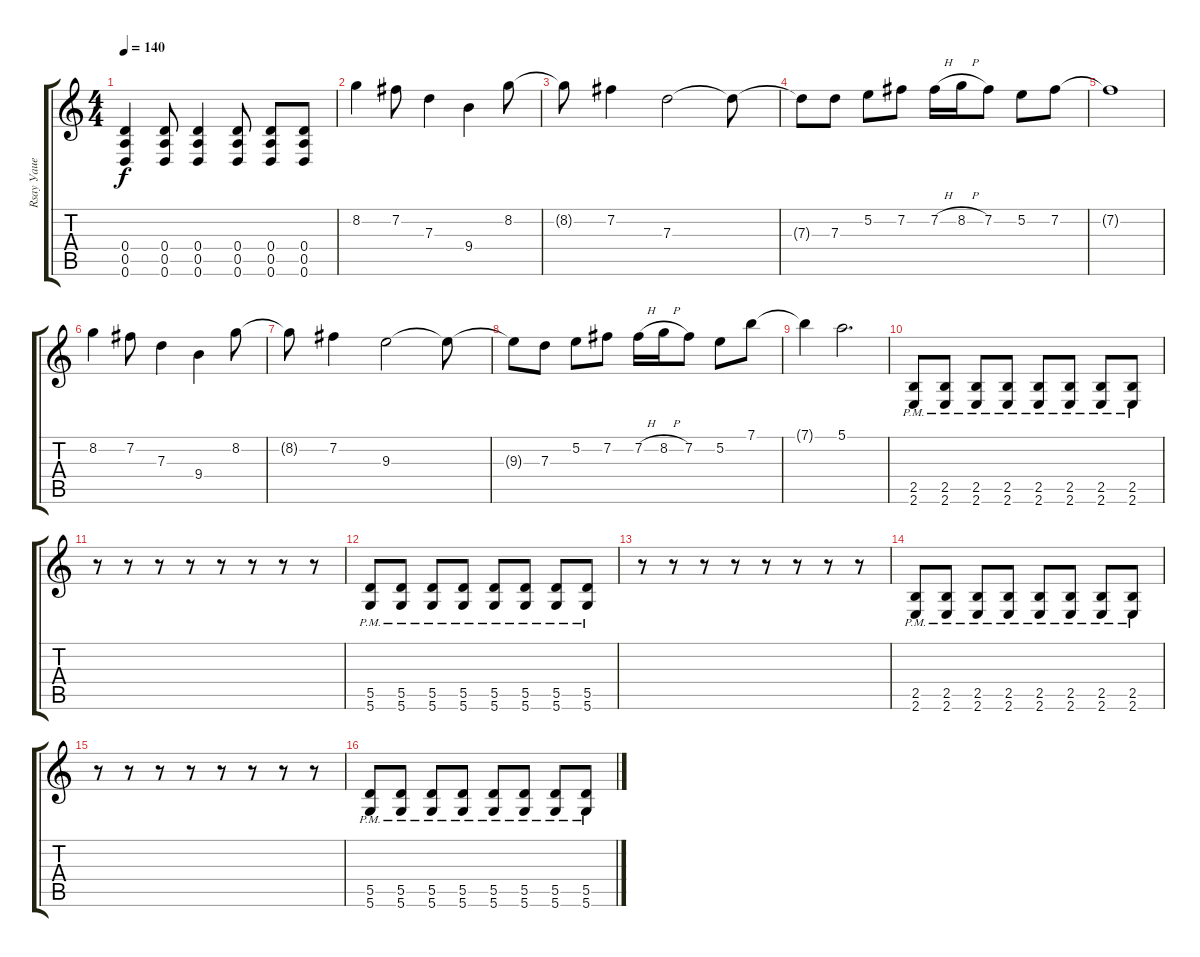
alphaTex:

\track ("Rsay Уаие" "Rsay Уаие") {instrument distortionguitar}
\staff {score tabs}
\tuning (E4 B3 G3 D3 A2 D2) {hide}
\ts (4 4)
\tempo 140
\clef g2
\ks c
(0.4 0.5 0.6).4{dy f} (0.4 0.5 0.6).8 (0.4 0.5 0.6).4 (0.4 0.5 0.6).8 (0.4 0.5 0.6).8 (0.4 0.5 0.6).8 |
8.2.4 7.2.8 7.3.4 9.4.4 8.2.8 |
8.2{t}.8 7.2.4 7.3.2 7.3{t}.8 |
7.3{t}.8 7.3.8 5.2.8 7.2.8 7.2{h}.16 8.2{h}.16 7.2.8 5.2.8 7.2.8 |
7.2{t}.1 |
8.2.4 7.2.8 7.3.4 9.4.4 8.2.8 |
8.2{t}.8 7.2.4 9.3.2 9.3{t}.8 |
9.3{t}.8 7.3.8 5.2.8 7.2.8 7.2{h}.16 8.2{h}.16 7.2.8 5.2.8 7.1.8 |
7.1{t}.4 5.1.2{d} |
(2.5{pm} 2.6{pm}).8 (2.5{pm} 2.6{pm}).8 (2.5{pm} 2.6{pm}).8 (2.5{pm} 2.6{pm}).8 (2.5{pm} 2.6{pm}).8 (2.5{pm} 2.6{pm}).8 (2.5{pm} 2.6{pm}).8 (2.5{pm} 2.6{pm}).8 |
r.8 r.8 r.8 r.8 r.8 r.8 r.8 r.8 |
(5.5{pm} 5.6{pm}).8 (5.5{pm} 5.6{pm}).8 (5.5{pm} 5.6{pm}).8 (5.5{pm} 5.6{pm}).8 (5.5{pm} 5.6{pm}).8 (5.5{pm} 5.6{pm}).8 (5.5{pm} 5.6{pm}).8 (5.5{pm} 5.6{pm}).8 |
r.8 r.8 r.8 r.8 r.8 r.8 r.8 r.8 |
(2.5{pm} 2.6{pm}).8 (2.5{pm} 2.6{pm}).8 (2.5{pm} 2.6{pm}).8 (2.5{pm} 2.6{pm}).8 (2.5{pm} 2.6{pm}).8 (2.5{pm} 2.6{pm}).8 (2.5{pm} 2.6{pm}).8 (2.5{pm} 2.6{pm}).8 |
r.8 r.8 r.8 r.8 r.8 r.8 r.8 r.8 |
(5.5{pm} 5.6{pm}).8 (5.5{pm} 5.6{pm}).8 (5.5{pm} 5.6{pm}).8 (5.5{pm} 5.6{pm}).8 (5.5{pm} 5.6{pm}).8 (5.5{pm} 5.6{pm}).8 (5.5{pm} 5.6{pm}).8 (5.5{pm} 5.6{pm}).8
